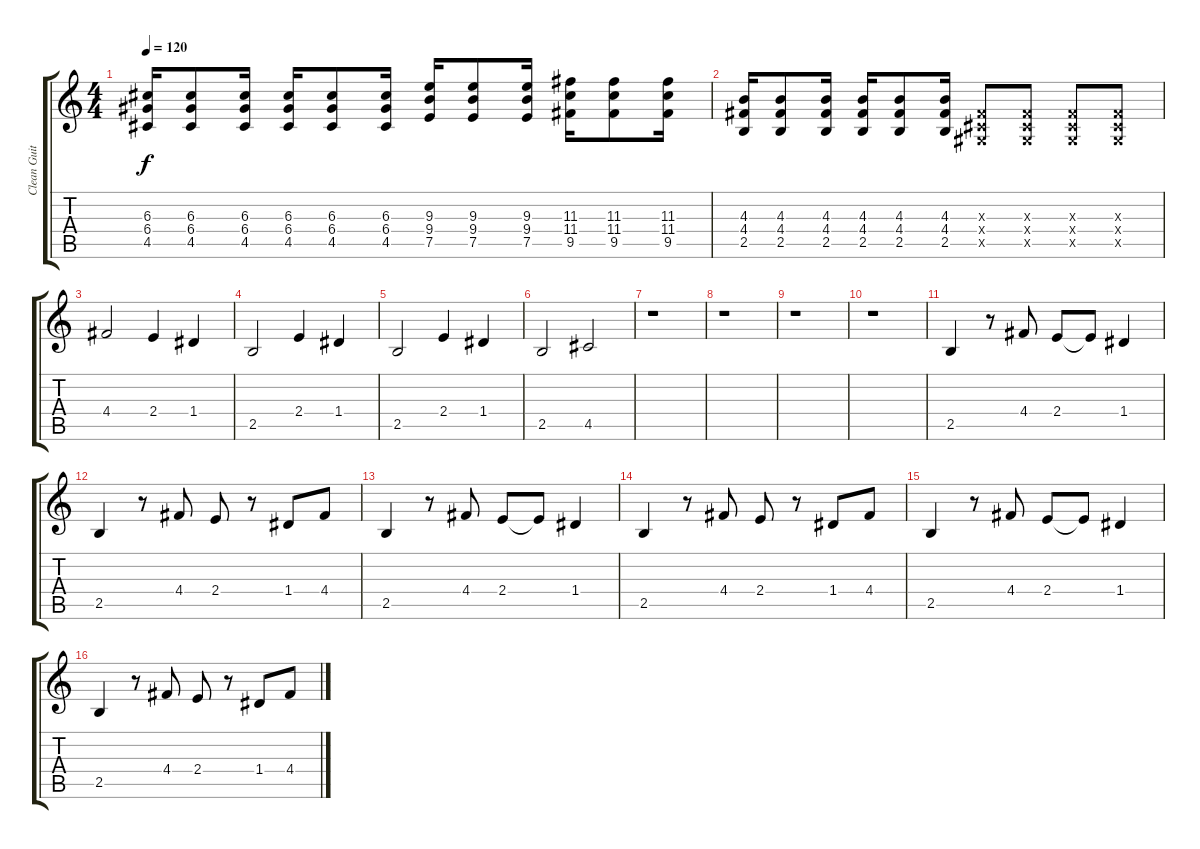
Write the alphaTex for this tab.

\track ("Clean Guitar" "Clean Guit") {instrument electricguitarclean}
\staff {score tabs}
\tuning (E4 B3 G3 D3 A2 E2) {hide}
\ts (4 4)
\tempo 120
\clef g2
\ks c
(6.3 6.4 4.5).16{dy f} (6.3 6.4 4.5).8 (6.3 6.4 4.5).16 (6.3 6.4 4.5).16 (6.3 6.4 4.5).8 (6.3 6.4 4.5).16 (9.3 9.4 7.5).16 (9.3 9.4 7.5).8 (9.3 9.4 7.5).16 (11.3 11.4 9.5).16 (11.3 11.4 9.5).8 (11.3 11.4 9.5).16 |
(4.3 4.4 2.5).16 (4.3 4.4 2.5).8 (4.3 4.4 2.5).16 (4.3 4.4 2.5).16 (4.3 4.4 2.5).8 (4.3 4.4 2.5).16 (-1.3{x} -1.4{x} -1.5{x}).8 (-1.3{x} -1.4{x} -1.5{x}).8 (-1.3{x} -1.4{x} -1.5{x}).8 (-1.3{x} -1.4{x} -1.5{x}).8 |
4.4.2 2.4.4 1.4.4 |
2.5.2 2.4.4 1.4.4 |
2.5.2 2.4.4 1.4.4 |
2.5.2 4.5.2 |
r.1 |
r.1 |
r.1 |
r.1 |
2.5.4 r.8 4.4.8 2.4.8 2.4{t}.8 1.4.4 |
2.5.4 r.8 4.4.8 2.4.8 r.8 1.4.8 4.4.8 |
2.5.4 r.8 4.4.8 2.4.8 2.4{t}.8 1.4.4 |
2.5.4 r.8 4.4.8 2.4.8 r.8 1.4.8 4.4.8 |
2.5.4 r.8 4.4.8 2.4.8 2.4{t}.8 1.4.4 |
2.5.4 r.8 4.4.8 2.4.8 r.8 1.4.8 4.4.8
